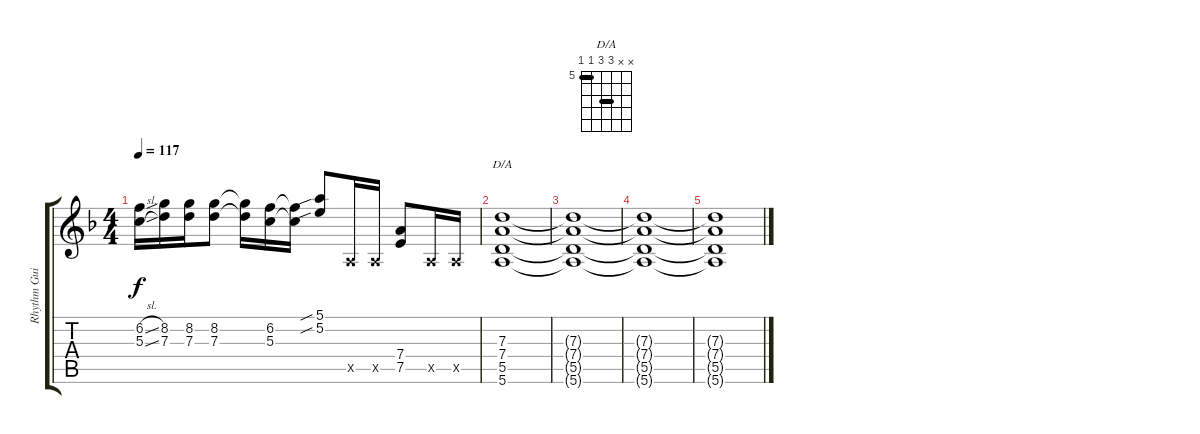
\track ("Rhythm Guitar" "Rhythm Gui") {instrument overdrivenguitar}
\staff {score tabs}
\tuning (E4 B3 G3 D3 A2 E2) {hide}
\chord ("D/A" x x 7 7 5 5) {firstfret 5 barre (5 7)}
\ts (4 4)
\tempo 117
\clef g2
\ks f
(6.2{sl} 5.3{sl}).16{dy f} (8.2 7.3).16 (8.2 7.3).16 (8.2 7.3).8 (8.2{t} 7.3{t}).16 (6.2 5.3).16 (6.2{t} 5.3{t}).16 (5.1{sib} 5.2{sib}).8 0.5{x}.16 0.5{x}.16 (7.4 7.5).8 0.5{x}.16 0.5{x}.16 |
(7.3 7.4 5.5 5.6).1{ch "D/A" volume 0} |
(7.3{t} 7.4{t} 5.5{t} 5.6{t}).1 |
(7.3{t} 7.4{t} 5.5{t} 5.6{t}).1 |
(7.3{t} 7.4{t} 5.5{t} 5.6{t}).1
